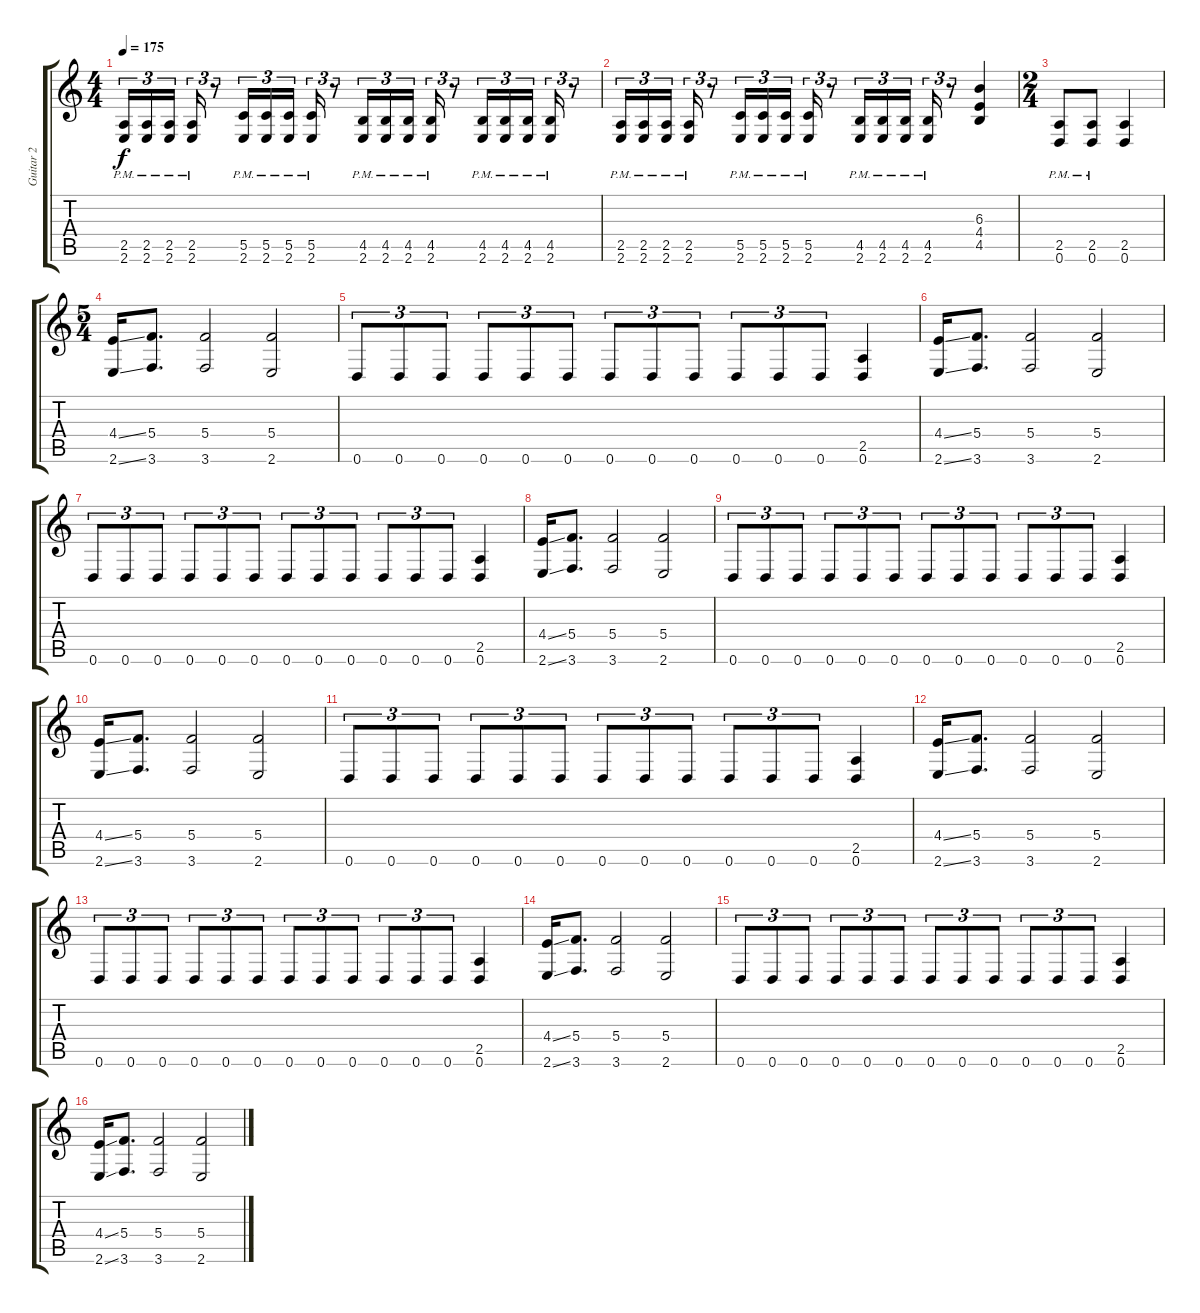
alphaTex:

\track ("Guitar 2" "Guitar 2") {instrument distortionguitar}
\staff {score tabs}
\tuning (D4 A3 F3 C3 G2 D2) {hide}
\ts (4 4)
\tempo 175
\clef g2
\ks c
(2.5{pm} 2.6{pm}).16{tu (3 2) dy f} (2.5{pm} 2.6{pm}).16{tu (3 2)} (2.5{pm} 2.6{pm}).16{tu (3 2) beam splitsecondary} (2.5{pm} 2.6{pm}).16{tu (3 2)} r.8{tu (3 2)} (5.5{pm} 2.6{pm}).16{tu (3 2)} (5.5{pm} 2.6{pm}).16{tu (3 2)} (5.5{pm} 2.6{pm}).16{tu (3 2) beam splitsecondary} (5.5{pm} 2.6{pm}).16{tu (3 2)} r.8{tu (3 2)} (4.5{pm} 2.6{pm}).16{tu (3 2)} (4.5{pm} 2.6{pm}).16{tu (3 2)} (4.5{pm} 2.6{pm}).16{tu (3 2) beam splitsecondary} (4.5{pm} 2.6{pm}).16{tu (3 2)} r.8{tu (3 2)} (4.5{pm} 2.6{pm}).16{tu (3 2)} (4.5{pm} 2.6{pm}).16{tu (3 2)} (4.5{pm} 2.6{pm}).16{tu (3 2) beam splitsecondary} (4.5{pm} 2.6{pm}).16{tu (3 2)} r.8{tu (3 2)} |
(2.5{pm} 2.6{pm}).16{tu (3 2)} (2.5{pm} 2.6{pm}).16{tu (3 2)} (2.5{pm} 2.6{pm}).16{tu (3 2) beam splitsecondary} (2.5{pm} 2.6{pm}).16{tu (3 2)} r.8{tu (3 2)} (5.5{pm} 2.6{pm}).16{tu (3 2)} (5.5{pm} 2.6{pm}).16{tu (3 2)} (5.5{pm} 2.6{pm}).16{tu (3 2) beam splitsecondary} (5.5{pm} 2.6{pm}).16{tu (3 2)} r.8{tu (3 2)} (4.5{pm} 2.6{pm}).16{tu (3 2)} (4.5{pm} 2.6{pm}).16{tu (3 2)} (4.5{pm} 2.6{pm}).16{tu (3 2) beam splitsecondary} (4.5{pm} 2.6{pm}).16{tu (3 2)} r.8{tu (3 2)} (6.3 4.4 4.5).4 |
\ts (2 4)
(2.5{pm} 0.6{pm}).8{volume 13} (2.5{pm} 0.6{pm}).8 (2.5 0.6).4 |
\ts (5 4)
(4.4{ss} 2.6{ss}).16 (5.4 3.6).8{d} (5.4 3.6).2 (5.4 2.6).2 |
0.6.8{tu (3 2)} 0.6.8{tu (3 2)} 0.6.8{tu (3 2)} 0.6.8{tu (3 2)} 0.6.8{tu (3 2)} 0.6.8{tu (3 2)} 0.6.8{tu (3 2)} 0.6.8{tu (3 2)} 0.6.8{tu (3 2)} 0.6.8{tu (3 2)} 0.6.8{tu (3 2)} 0.6.8{tu (3 2)} (2.5 0.6).4 |
(4.4{ss} 2.6{ss}).16 (5.4 3.6).8{d} (5.4 3.6).2 (5.4 2.6).2 |
0.6.8{tu (3 2)} 0.6.8{tu (3 2)} 0.6.8{tu (3 2)} 0.6.8{tu (3 2)} 0.6.8{tu (3 2)} 0.6.8{tu (3 2)} 0.6.8{tu (3 2)} 0.6.8{tu (3 2)} 0.6.8{tu (3 2)} 0.6.8{tu (3 2)} 0.6.8{tu (3 2)} 0.6.8{tu (3 2)} (2.5 0.6).4 |
(4.4{ss} 2.6{ss}).16 (5.4 3.6).8{d} (5.4 3.6).2 (5.4 2.6).2 |
0.6.8{tu (3 2)} 0.6.8{tu (3 2)} 0.6.8{tu (3 2)} 0.6.8{tu (3 2)} 0.6.8{tu (3 2)} 0.6.8{tu (3 2)} 0.6.8{tu (3 2)} 0.6.8{tu (3 2)} 0.6.8{tu (3 2)} 0.6.8{tu (3 2)} 0.6.8{tu (3 2)} 0.6.8{tu (3 2)} (2.5 0.6).4 |
(4.4{ss} 2.6{ss}).16 (5.4 3.6).8{d} (5.4 3.6).2 (5.4 2.6).2 |
0.6.8{tu (3 2)} 0.6.8{tu (3 2)} 0.6.8{tu (3 2)} 0.6.8{tu (3 2)} 0.6.8{tu (3 2)} 0.6.8{tu (3 2)} 0.6.8{tu (3 2)} 0.6.8{tu (3 2)} 0.6.8{tu (3 2)} 0.6.8{tu (3 2)} 0.6.8{tu (3 2)} 0.6.8{tu (3 2)} (2.5 0.6).4 |
(4.4{ss} 2.6{ss}).16 (5.4 3.6).8{d} (5.4 3.6).2 (5.4 2.6).2 |
0.6.8{tu (3 2)} 0.6.8{tu (3 2)} 0.6.8{tu (3 2)} 0.6.8{tu (3 2)} 0.6.8{tu (3 2)} 0.6.8{tu (3 2)} 0.6.8{tu (3 2)} 0.6.8{tu (3 2)} 0.6.8{tu (3 2)} 0.6.8{tu (3 2)} 0.6.8{tu (3 2)} 0.6.8{tu (3 2)} (2.5 0.6).4 |
(4.4{ss} 2.6{ss}).16 (5.4 3.6).8{d} (5.4 3.6).2 (5.4 2.6).2 |
0.6.8{tu (3 2)} 0.6.8{tu (3 2)} 0.6.8{tu (3 2)} 0.6.8{tu (3 2)} 0.6.8{tu (3 2)} 0.6.8{tu (3 2)} 0.6.8{tu (3 2)} 0.6.8{tu (3 2)} 0.6.8{tu (3 2)} 0.6.8{tu (3 2)} 0.6.8{tu (3 2)} 0.6.8{tu (3 2)} (2.5 0.6).4 |
(4.4{ss} 2.6{ss}).16 (5.4 3.6).8{d} (5.4 3.6).2 (5.4 2.6).2
